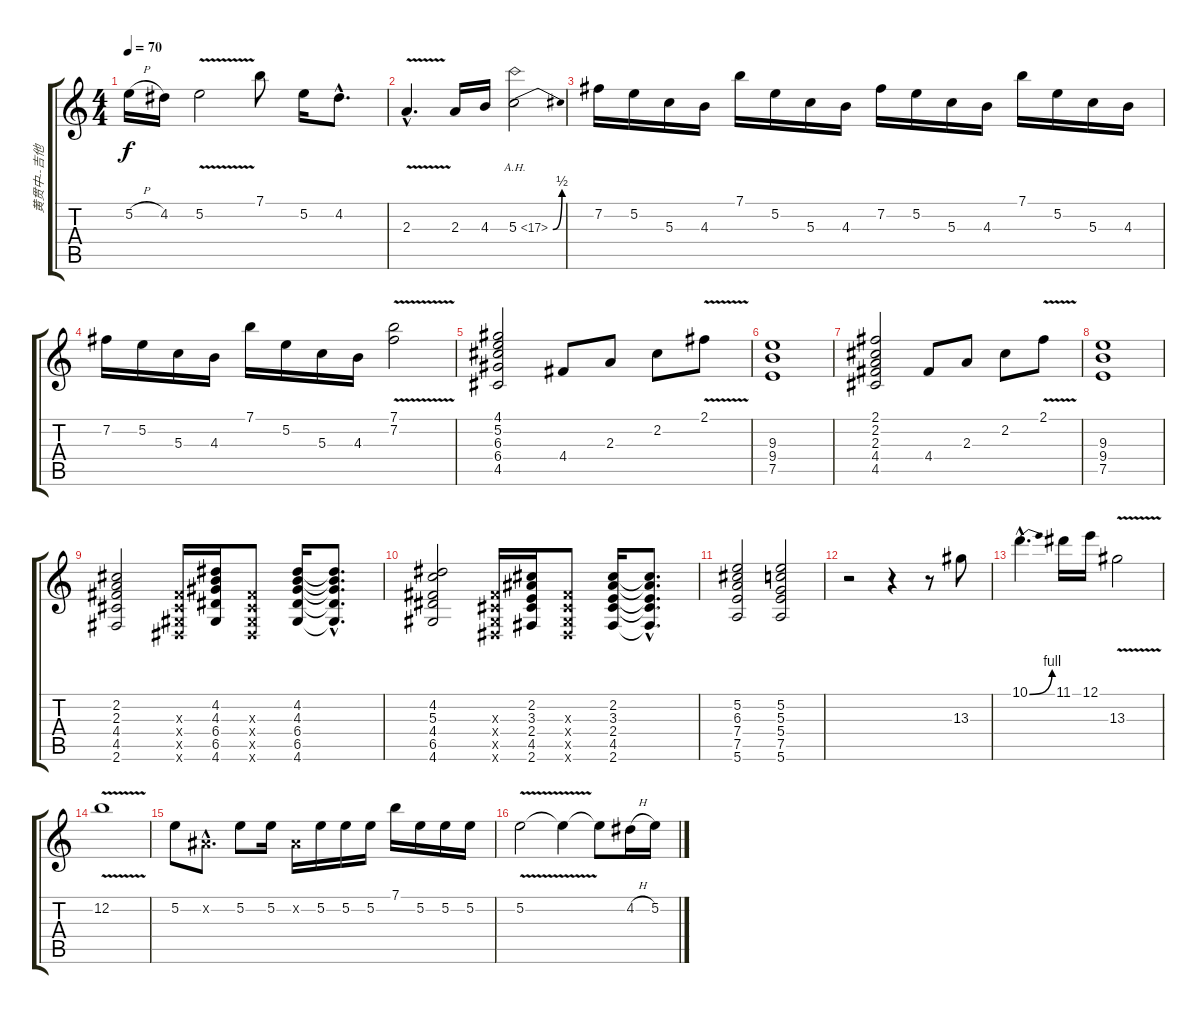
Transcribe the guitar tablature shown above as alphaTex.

\track ("黄贯中--吉他" "黄贯中--吉他") {instrument distortionguitar}
\staff {score tabs}
\tuning (E4 B3 G3 D3 A2 E2) {hide}
\ts (4 4)
\tempo 70
\clef g2
\ks c
5.2{h}.16{dy f} 4.2.16 5.2{v}.2 7.1.8 5.2.16 4.2{hac}.8{d} |
2.3{v hac}.4{d} 2.3.16 4.3.16 5.3{be (bend 0 0 60 2) ah 12}.2 |
7.2.16 5.2.16 5.3.16 4.3.16 7.1.16 5.2.16 5.3.16 4.3.16 7.2.16 5.2.16 5.3.16 4.3.16 7.1.16 5.2.16 5.3.16 4.3.16 |
7.2.16 5.2.16 5.3.16 4.3.16 7.1.16 5.2.16 5.3.16 4.3.16 (7.1{v} 7.2{v}).2 |
(4.1 5.2 6.3 6.4 4.5).2 4.4.8 2.3.8 2.2.8 2.1{v}.8 |
(9.3 9.4 7.5).1 |
(2.1 2.2 2.3 4.4 4.5).2 4.4.8 2.3.8 2.2.8 2.1{v}.8 |
(9.3 9.4 7.5).1 |
(2.2 2.3 4.4 4.5 2.6).2 (-1.3{x} -1.4{x} -1.5{x} -1.6{x}).16 (4.2 4.3 6.4 6.5 4.6).16 (-1.3{x} -1.4{x} -1.5{x} -1.6{x}).8 (4.2 4.3 6.4 6.5 4.6).16 (4.2{hac t} 4.3{hac t} 6.4{hac t} 6.5{hac t} 4.6{hac t}).8{d} |
(4.2 5.3 4.4 6.5 4.6).2 (-1.3{x} -1.4{x} -1.5{x} -1.6{x}).16 (2.2 3.3 2.4 4.5 2.6).16 (-1.3{x} -1.4{x} -1.5{x} -1.6{x}).8 (2.2 3.3 2.4 4.5 2.6).16 (2.2{hac t} 3.3{hac t} 2.4{hac t} 4.5{hac t} 2.6{hac t}).8{d} |
(5.2 6.3 7.4 7.5 5.6).2 (5.2 5.3 5.4 7.5 5.6).2 |
r.2 r.4 r.8 13.3.8 |
10.1{be (bend 0 0 60 4) hac}.4{d} 11.1.16 12.1.16 13.3{v}.2 |
12.2{v}.1 |
5.2.8 -1.2{hac x}.8{d} 5.2.8 5.2.16 -1.2{x}.16 5.2.16 5.2.16 5.2.16 7.1.16 5.2.16 5.2.16 5.2.16 |
5.2{v}.2 5.2{t}.4 5.2{t}.8 4.2{h}.16 5.2.16
